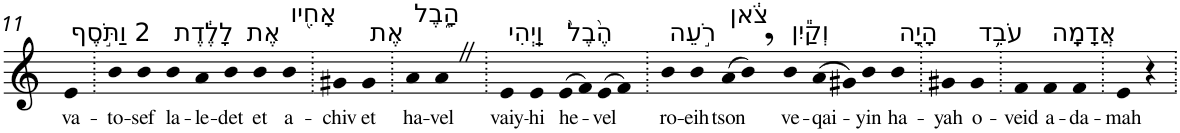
**kern	**text
*part1	*part1
*staff1	*staff1
*I"Piano	*
*I'Pno	*
!!LO:PB:g=z
*clefG2	*
*k[]	*
=11	=11
!LO:TX:a:t=2 וַתֹּ֣סֶף	!
!	!LO:LY:b
4e	va-
=12.	=12.
!	!LO:LY:b
4b	-to-
!	!LO:LY:b
4b	-sef
!LO:TX:a:t=לָלֶ֔דֶת	!
!	!LO:LY:b
4b	la-
!	!LO:LY:b
4a	-le-
!	!LO:LY:b
4b	-det
!LO:TX:a:t=אֶת	!
!	!LO:LY:b
4b	et
!LO:TX:a:t=אָחִ֖יו	!
!	!LO:LY:b
4b	a-
=13.	=13.
!	!LO:LY:b
4g#X	-chiv
!LO:TX:a:t=אֶת	!
!	!LO:LY:b
4g#	et
=14.	=14.
!LO:TX:a:t=הָ֑בֶל	!
!	!LO:LY:b
4a	ha-
!	!LO:LY:b
4aZ	-vel
=15.	=15.
!LO:TX:a:t=וַֽיְהִי	!
!	!LO:LY:b
4e	vaiy-
!	!LO:LY:b
4e	-hi
!LO:TX:a:t=הֶ֙בֶל֙	!
!	!LO:LY:b
(>8e	he-
8f)	.
!	!LO:LY:b
(>8e	-vel
8f)	.
=16.	=16.
!LO:TX:a:t=רֹ֣עֵה	!
!	!LO:LY:b
4b	ro-
!	!LO:LY:b
4b	-eih
!LO:TX:a:t=צֹ֔אן	!
!	!LO:LY:b
(>8a	tson
8b,)	.
!LO:TX:a:t=וְקַ֕יִן	!
!	!LO:LY:b
4b	ve-
!	!LO:LY:b
(>8a	-qai-
8g#X)	.
!	!LO:LY:b
4b	-yin
!LO:TX:a:t=הָיָ֖ה	!
!	!LO:LY:b
4b	ha-
=17.	=17.
!	!LO:LY:b
4g#X	-yah
!LO:TX:a:t=עֹבֵ֥ד	!
!	!LO:LY:b
4g#	o-
=18.	=18.
!	!LO:LY:b
4f	-veid
!LO:TX:a:t=אֲדָמָֽה	!
!	!LO:LY:b
4f	a-
!	!LO:LY:b
4f	-da-
=19.	=19.
!	!LO:LY:b
4e	-mah
4r	.
=.	=.
*-	*-
